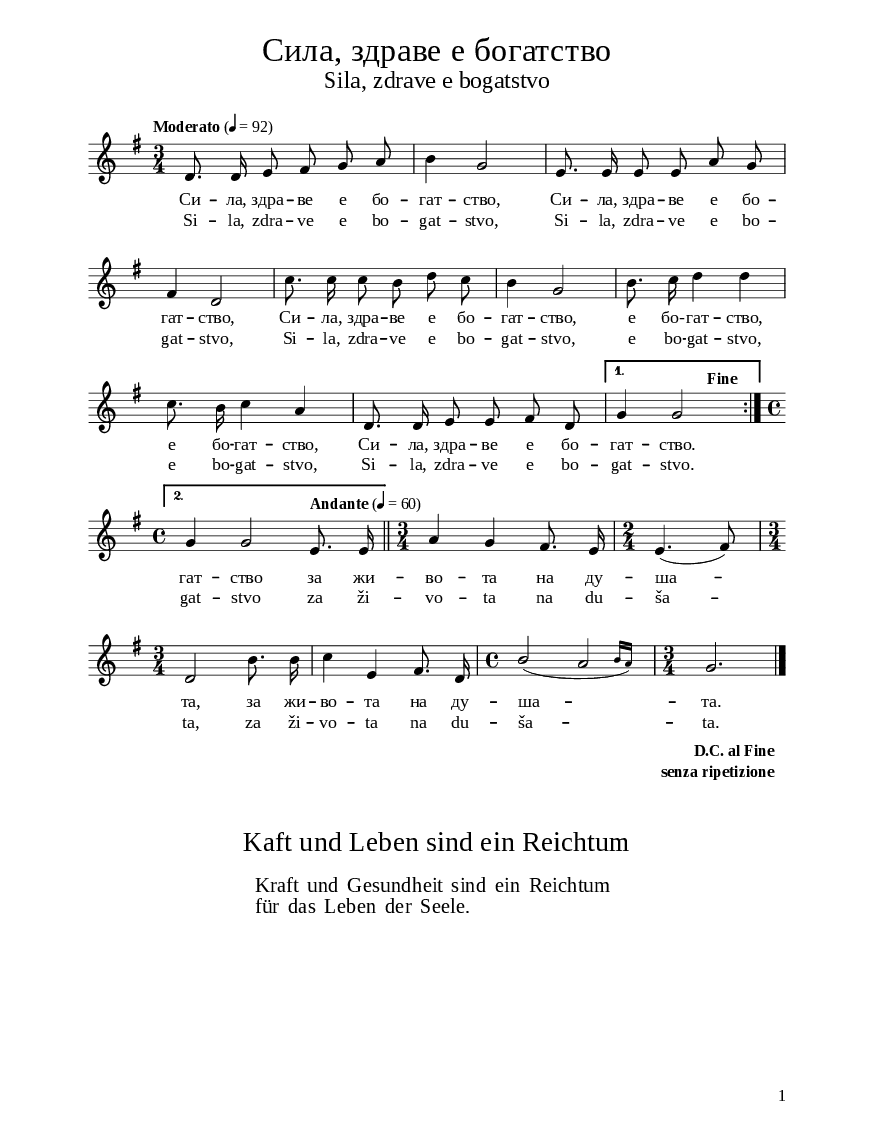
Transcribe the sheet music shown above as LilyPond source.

\version "2.24.2"

% include paper part and global functions
\include "include/globals.ily"

\bookpart {
  \label #'ref112_1
  \tocItem \markup "Сила, здраве е богатство – Sila, zdrave e bogatstvo"
  \include "include/bookpart-paper.ily"
  \score {
    \include "include/score-layout.ily"


   \new Voice \relative c' {
      \clef treble
      \key g \major
      \time 3/4
      \tempoFunc "Moderato" 4 "92"
      \autoBeamOff

      \repeat volta 2 {
        d8. d16 e8 fis8 g8 a8 | b4 g2 | e8. e16 e8 e8 a8 g8 | \break



        fis4 d2 |  c'8. c16 c8 b8 d8 c8 | b4 g2 | b8. c16 d4 d4 | \break

        c8. b16 c4 a4 |    d,8. d16 e8 e8 fis8 d8
      } \alternative {
        { | g4 \tempo "         Fine" g2 | \break }
        { \time 4/4 g4 g2 

        \override Score.MetronomeMark.outside-staff-priority = #99
        %\override Score.MetronomeMark.X-extent=#'(-4.5 . 0)
        \tempoFunc "Andante" 4 "60"
        
        e8. e16 }
      }

      \bar "||" \time 3/4  a4 g4 fis8. e16 


      \time 2/4  e4. ( fis8 ) \break

      | \time 3/4  d2 b'8. b16 | c4 e,4 fis8. d16 | \time 4/4  \stemUp b'2 ( \afterGrace  a2 { b16[ a] )} |
      \time 3/4  |
      g2. \bar "|."


    }



    \addlyrics {
      Си -- ла,
      здра -- ве е бо -- гат -- ство, Си -- ла, здра --
      ве е бо -- гат -- ство, Си -- ла, здра -- ве е
      бо -- гат -- ство, е "бо-" -- гат -- ство, е бо --
      гат -- ство, Си -- ла, здра -- ве е бо -- гат --
      ство. гат -- ство за жи -- во -- та на ду -- ша
      -- та, за жи -- во -- та на ду -- ша -- та.
    }

    \addlyrics {
      Si -- la,
      zdra -- ve e bo -- gat -- stvo, Si -- la, zdra --
      ve e bo -- gat -- stvo, Si -- la, zdra -- ve e
      bo -- gat -- stvo, e bo -- gat -- stvo, e bo --
      gat -- stvo, Si -- la, zdra -- ve e bo -- gat --
      stvo. gat -- stvo za ži -- vo -- ta na du -- ša
      -- ta, za ži -- vo -- ta na du -- ša -- ta.
    }

    \header {
      title = \titleFunc "Сила, здраве е богатство" "Sila, zdrave e bogatstvo"
    }

    \midi{}

  } % score

  \markup \dc-two "D.C. al Fine" "senza ripetizione"
  

  % include foreign translation(s) of the song

    \markup \empty-two


  \version "2.24.0"

\markup \fill-line { \fontsize #deTitleFontSize "Kaft und Leben sind ein Reichtum" }
\markup \null
\markup \null
\markup \fontsize #deCoupletFontSize {
  \hspace #16
  \override #`(baseline-skip . ,deCoupletBaselineSkip)

  \column {
      \line {  Kraft und Gesundheit sind ein Reichtum}
             \line { für das Leben der Seele. }



    }


}


} % bookpart
